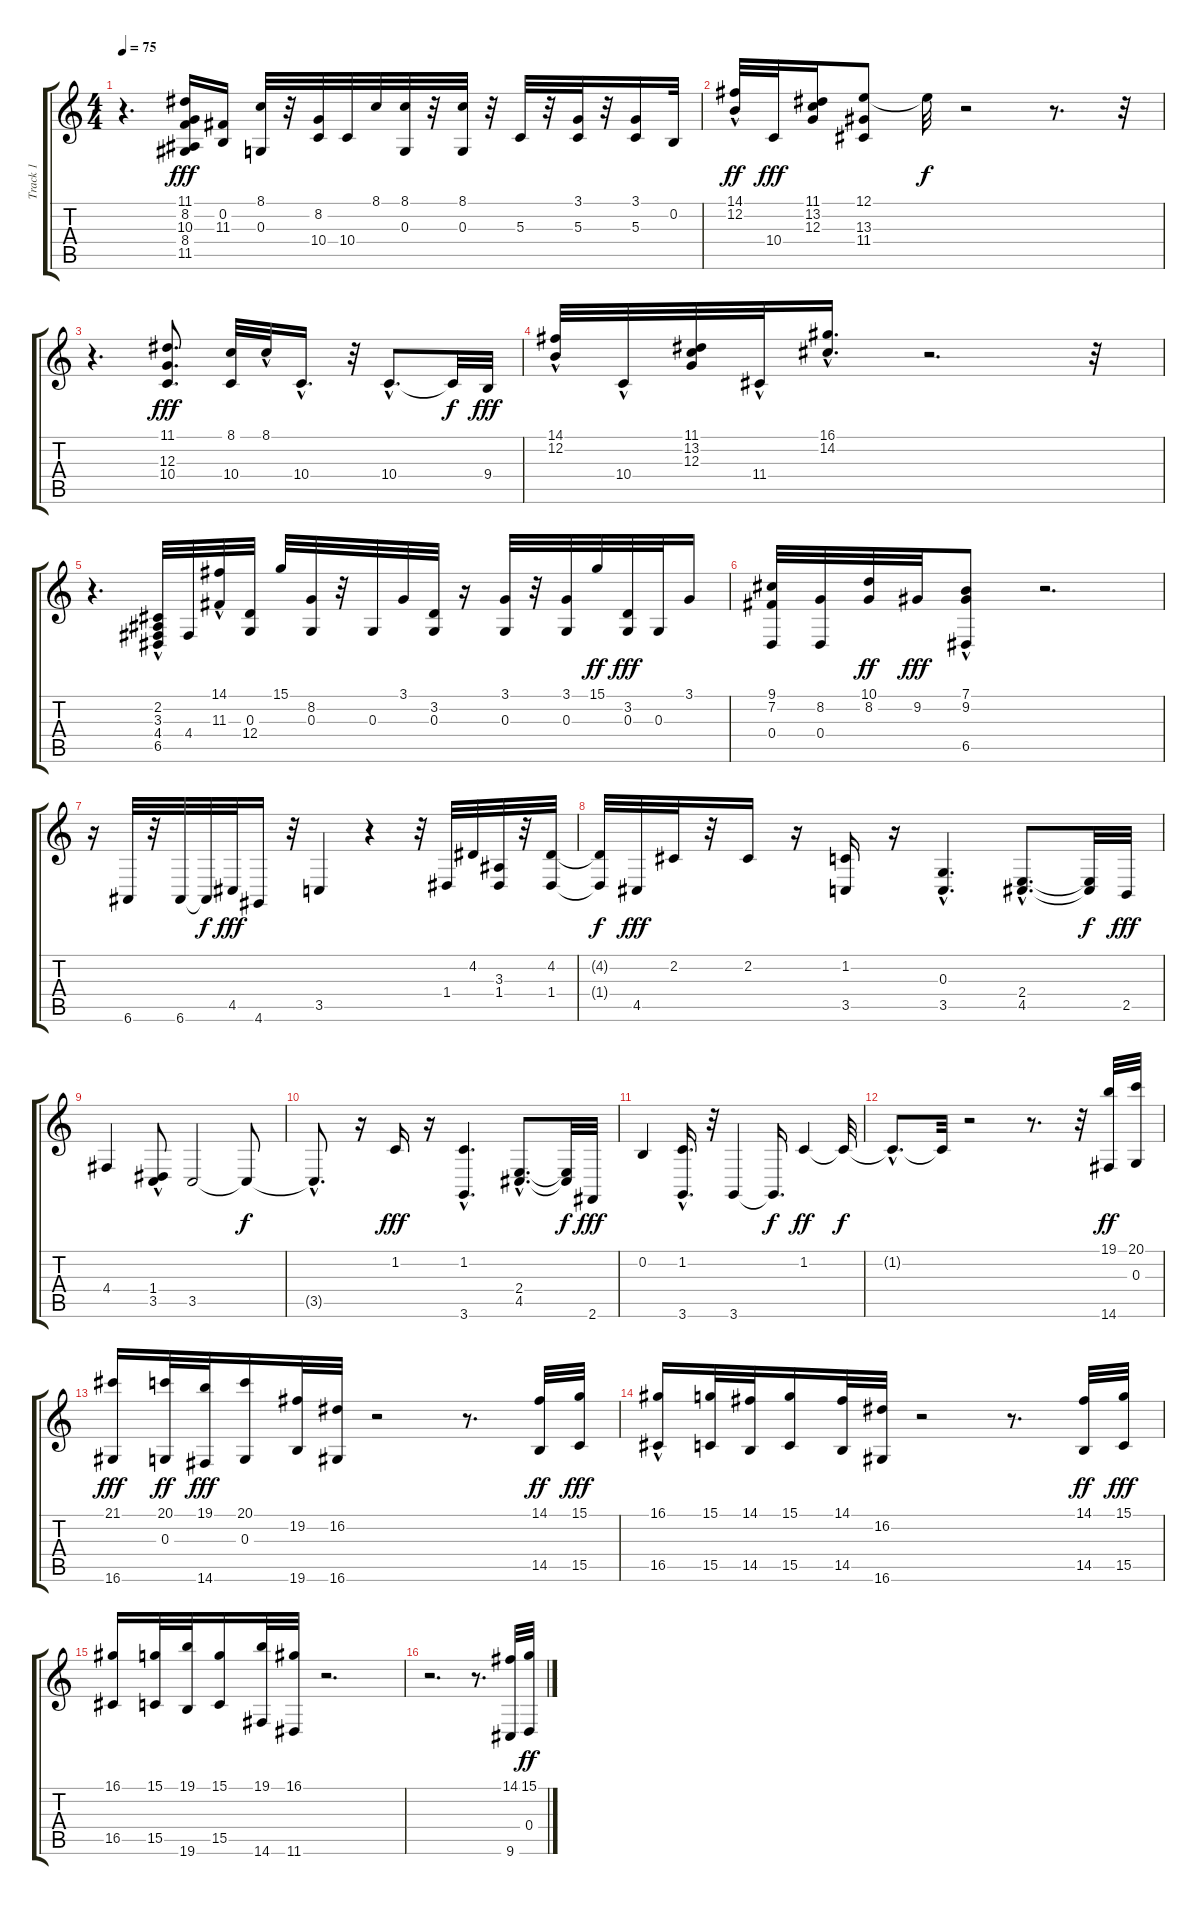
\track ("Track 1" "Track 1") {instrument stringensemble1}
\staff {score tabs}
\tuning (E4 B3 G3 D3 A2 E2) {hide}
\ts (4 4)
\tempo 75
\clef g2
\ks c
r.4{d dy fff} (11.1 8.2 10.3 8.4 11.5).16 (0.2 11.3).16 (8.1 0.3).32 r.32 (8.2 10.4).32 10.4.32 8.1.32 (8.1 0.3).32 r.32 (8.1 0.3).32 r.32 5.3.32 r.32 (3.1 5.3).32 r.32 (3.1 5.3).16 0.2.32 |
(14.1 12.2{hac}).32{dy ff} 10.4.32{dy fff} (11.1 13.2 12.3).16 (12.1 13.3 11.4).8 12.1{t}.32{dy f} r.2 r.8{d} r.32 |
r.4{d} (11.1 12.3 10.4).8{d dy fff} (8.1 10.4).32 8.1{hac}.32 10.4{hac}.16{d} r.32 10.4{hac}.8{d} 10.4{t}.32{dy f} 9.4.32{dy fff} |
(14.1{hac} 12.2{hac}).32 10.4{hac}.32 (11.1 13.2 12.3).32 11.4{hac}.32 (16.1{hac} 14.2{hac}).16{d} r.2{d} r.32 |
r.4{d} (2.2{hac} 3.3 4.4{hac} 6.5).32 4.4.32 (14.1{hac} 11.3).32 (0.3 12.4).32 15.1.32 (8.2 0.3).32 r.32 0.3.32 3.1.32 (3.2 0.3).32 r.16 (3.1 0.3).32 r.32 (3.1 0.3).32 15.1.32{dy ff} (3.2 0.3).32{dy fff} 0.3.32 3.1.16 |
(9.1 7.2 0.4).32 (8.2 0.4).32 (10.1 8.2).32{dy ff} 9.2.32{dy fff} (7.1{hac} 9.2 6.5).8 r.2{d} |
r.16 6.6.32 r.32 6.6.32 6.6{t}.32{dy f} 4.5.32{dy fff} 4.6.16 r.32 3.5.4 r.4 r.32 1.4.32 4.2.32 (3.3 1.4).32 r.32 (4.2 1.4).32 |
(4.2{t} 1.4{t}).32{dy f} 4.5.32{dy fff} 2.2.32 r.32 2.2.16 r.16 (1.2 3.5).16 r.16 (0.3{hac} 3.5).4{d} (2.4{hac} 4.5{hac}).8{d} (2.4{t} 4.5{t}).32{dy f} 2.5.32{dy fff} |
4.4.4 (1.4{hac} 3.5).8 3.5.2 3.5{t}.8{dy f} |
3.5{hac t}.8{d} r.16 1.2.16{dy fff} r.16 (1.2{hac} 3.6{hac}).4{d} (2.4{hac} 4.5{hac}).8{d} (2.4{t} 4.5{t}).32{dy f} 2.6.32{dy fff} |
0.2.4 (1.2{hac} 3.6).16{d} r.32 3.6.4 3.6{t}.16{d dy f} 1.2.4{dy ff} 1.2{t}.32{dy f} |
1.2{hac t}.8{d} 1.2{t}.32 r.2 r.8{d} r.32 (19.1 14.6).32{dy ff} (20.1 0.3).32 |
(21.1 16.6).16{dy fff} (20.1 0.3).32{dy ff} (19.1 14.6).32{dy fff} (20.1 0.3).16 (19.2 19.6).32 (16.2 16.6).32 r.2 r.8{d} (14.1 14.5).32{dy ff} (15.1 15.5).32{dy fff} |
(16.1 16.5{hac}).16 (15.1 15.5).32 (14.1 14.5).32 (15.1 15.5).16 (14.1 14.5).32 (16.2 16.6).32 r.2 r.8{d} (14.1 14.5).32{dy ff} (15.1 15.5).32{dy fff} |
(16.1 16.5).16 (15.1 15.5).32 (19.1 19.6).32 (15.1 15.5).16 (19.1 14.6).32 (16.1 11.6).32 r.2{d} |
r.2{d} r.8{d} (14.1 9.6).32 (15.1 0.4).32{dy ff}
